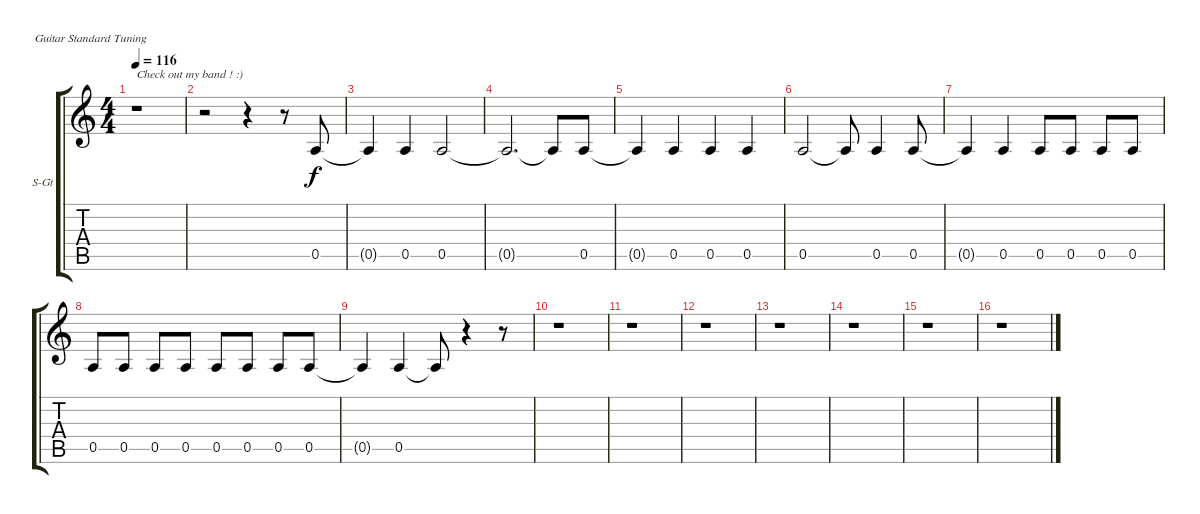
\bracketExtendMode groupsimilarinstruments
\firstSystemTrackNameOrientation horizontal
\otherSystemsTrackNameOrientation horizontal
\track ("Clean R - PAN" "S-Gt") {instrument acousticguitarsteel}
\staff {score tabs}
\tuning (E4 B3 G3 D3 A2 E2)
\ts (4 4)
\tempo 116
\clef g2
\ks c
r.1{txt "Check out my band ! :)" dy f instrument acousticguitarsteel} |
r.2 r.4 r.8 0.5.8 |
0.5{t}.4 0.5.4 0.5.2 |
0.5{t}.2{d} 0.5{t}.8 0.5.8 |
0.5{t}.4 0.5.4 0.5.4 0.5.4 |
0.5.2 0.5{t}.8 0.5.4 0.5.8 |
0.5{t}.4 0.5.4 0.5.8 0.5.8 0.5.8 0.5.8 |
0.5.8 0.5.8 0.5.8 0.5.8 0.5.8 0.5.8 0.5.8 0.5.8 |
0.5{t}.4 0.5.4 0.5{t}.8 r.4 r.8 |
r.1 |
r.1 |
r.1 |
r.1 |
r.1 |
r.1 |
r.1
